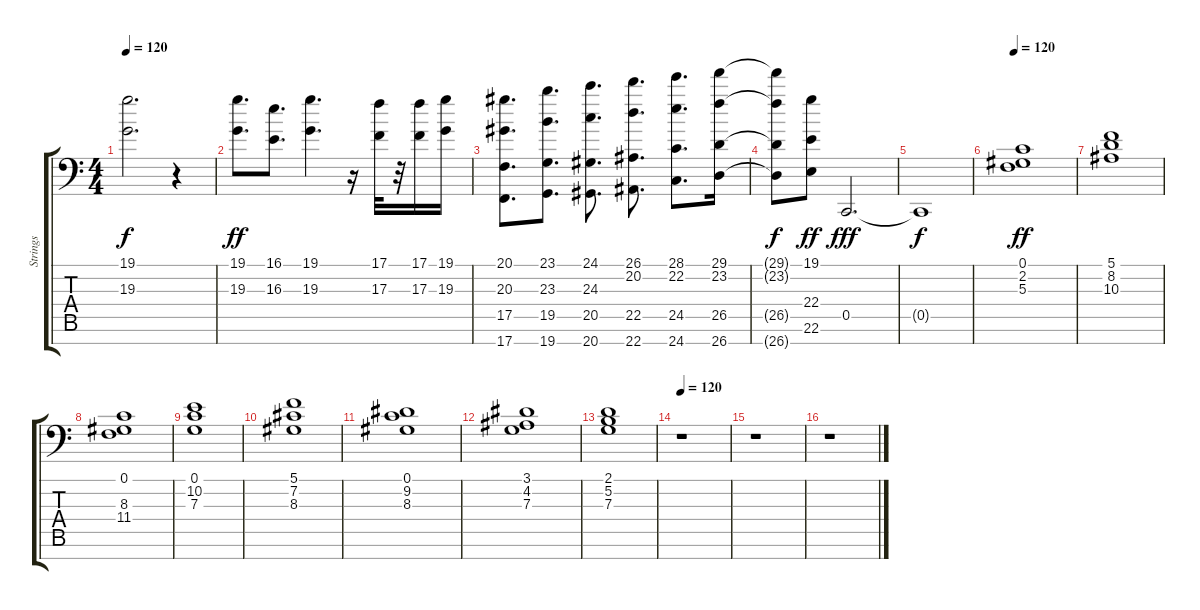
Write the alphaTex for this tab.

\track ("Strings" "Strings") {instrument stringensemble1}
\staff {score tabs}
\tuning (C4 Gb3 C3 Gb2 C2 Gb1 C1) {hide}
\ts (4 4)
\tempo 120
\clef f4
\ks c
(19.1{t} 19.3{t}).2{d dy f} r.4 |
(19.1 19.3).8{d dy ff} (16.1 16.3).8{d} (19.1 19.3).4{d} r.16 (17.1 17.3).32 r.32 (17.1 17.3).16 (19.1 19.3).16 |
(20.1 20.3 17.5 17.7).8{d} (23.1 23.3 19.5 19.7).8{d} (24.1 24.3 20.5 20.7).8{d} (26.1 20.2 22.5 22.7).8{d} (28.1 22.2 24.5 24.7).8{d} (29.1 23.2 26.5 26.7).16 |
(29.1{t} 23.2{t} 26.5{t} 26.7{t}).8{dy f} (19.1 22.4 22.6).8{dy ff} 0.5.2{d dy fff} |
0.5{t}.1{dy f} |
\tempo 120
(0.1 2.2 5.3).1{dy ff} |
(5.1 8.2 10.3).1 |
(0.1 8.3 11.4).1 |
(0.1 10.2 7.3).1 |
(5.1 7.2 8.3).1 |
(0.1 9.2 8.3).1 |
(3.1 4.2 7.3).1 |
(2.1 5.2 7.3).1 |
\tempo 120
r.1 |
r.1 |
r.1
